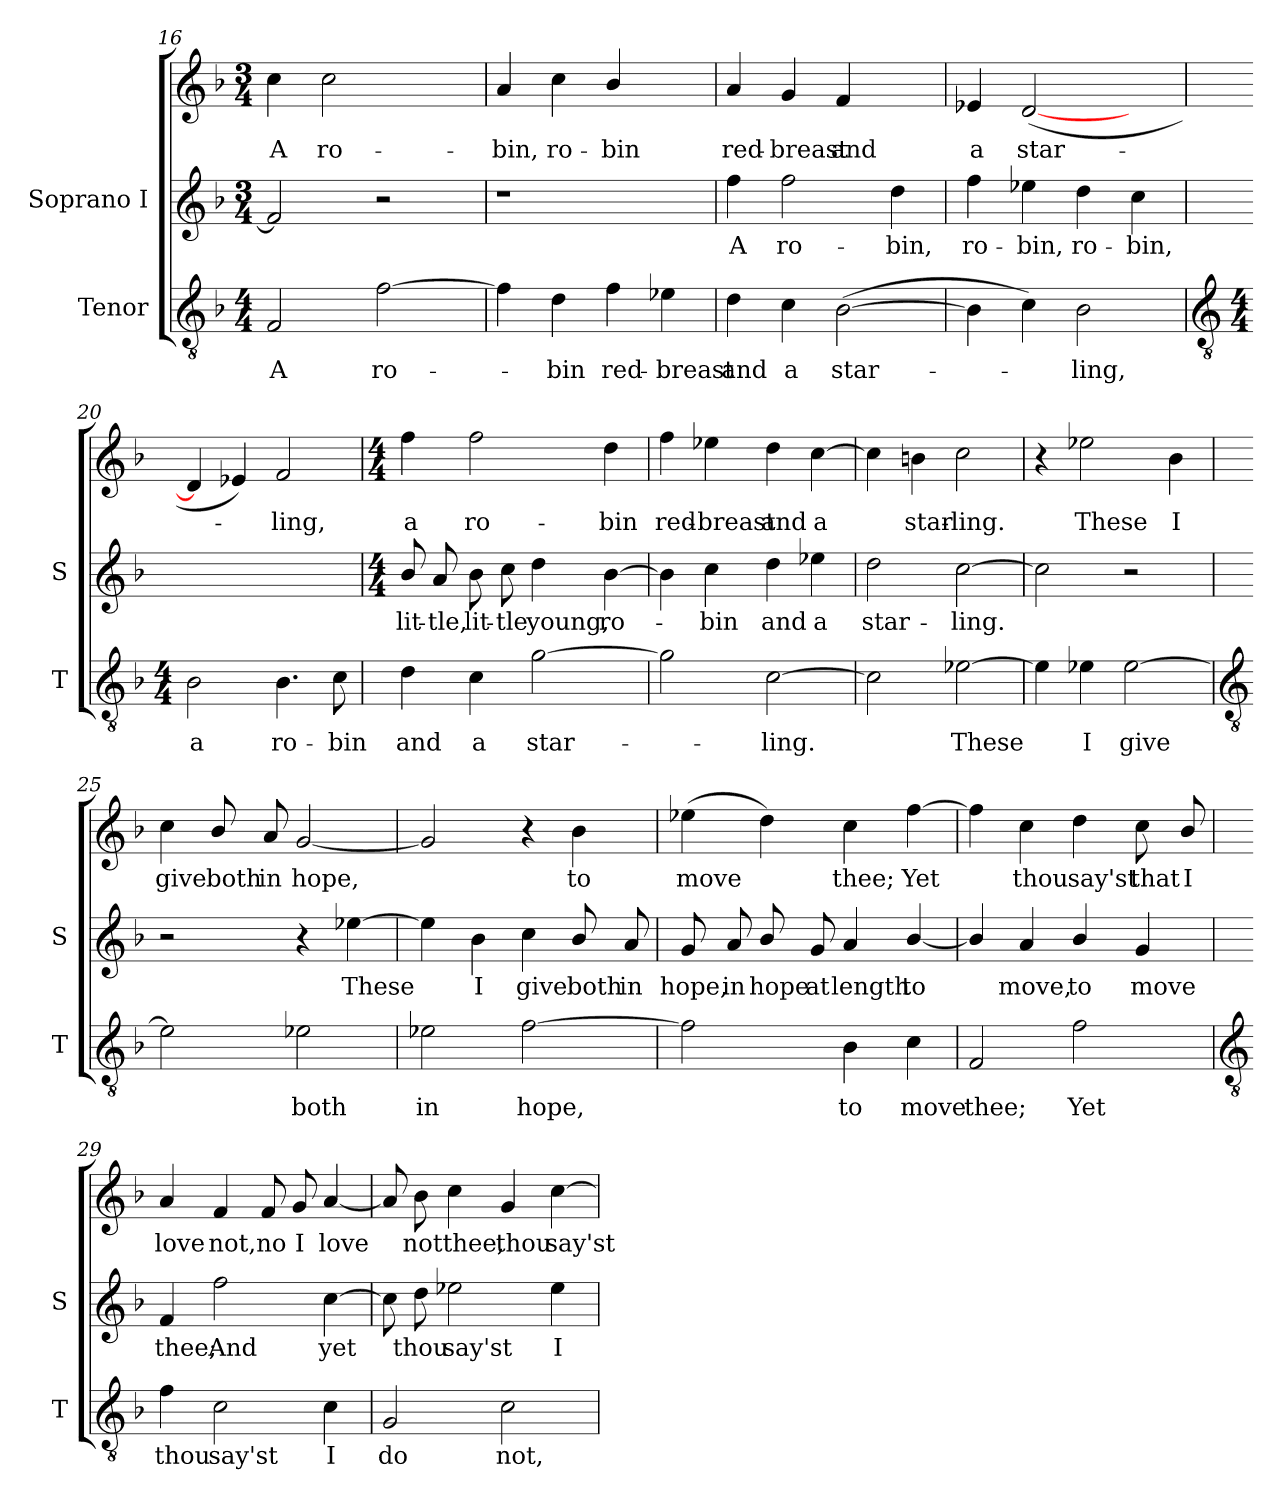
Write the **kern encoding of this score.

**kern	**text	**kern	**text	**kern	**text
*part2	*part2	*part1	*part1	*part1	*part1
*staff3	*staff3	*staff2	*staff2	*staff1	*staff1
*I"Tenor	*	*I"Soprano I	*	*	*
*I'T	*	*I'S	*	*	*
*clefGv2	*	*clefG2	*	*clefG2	*
*k[b-]	*	*k[b-]	*	*k[b-]	*
*F:	*	*F:	*	*F:	*
*M4/4	*	*M3/4	*	*M3/4	*
=16	=16	=16	=16	=16	=16
!	!LO:LY:b	!	!	!	!LO:LY:b
2F	A	2f]	.	4cc	A
!	!	!	!	!	!LO:LY:b
.	.	.	.	2cc	ro-
!	!LO:LY:b	!	!	!	!
[2f	ro-	2r	.	.	.
.	.	.	.	4ryy	.
=17	=17	=17	=17	=17	=17
!	!	!LO:N:vis=1	!	!	!LO:LY:b
4f]	.	2.r	.	4a	-bin,
!	!LO:LY:b	!	!	!	!LO:LY:b
4d	bin	.	.	4cc	ro-
!	!LO:LY:b	!	!	!	!LO:LY:b
4f	red-	.	.	4b-/	-bin
!	!LO:LY:b	!	!	!	!
4e-X	-breast	4ryy	.	4ryy	.
=18	=18	=18	=18	=18	=18
!	!LO:LY:b	!	!LO:LY:b	!	!LO:LY:b
4d	and	4ff	A	4a	red-
!	!LO:LY:b	!	!LO:LY:b	!	!LO:LY:b
4c	a	2ff	ro-	4g	-breast
!	!LO:LY:b	!	!	!	!LO:LY:b
(>[2B-	star-	.	.	4f	and
!	!	!	!LO:LY:b	!	!
.	.	4dd	-bin,	4ryy	.
=19	=19	=19	=19	=19	=19
!	!	!	!LO:LY:b	!	!LO:LY:b
4B-]	.	4ff	ro-	4e-X	a
!	!	!	!LO:LY:b	!	!LO:LY:b
4c)	.	4ee-X	-bin,	(<[2d	star-
!	!LO:LY:b	!	!LO:LY:b	!	!
2B-	ling,	4dd	ro-	.	.
!	!	!	!LO:LY:b	!	!
.	.	4cc	-bin,	4ryy	.
!!LO:LB:g=z
=20	=20	=20	=20	=20	=20
*clefGv2	*	*	*	*	*
*M4/4	*	*	*	*	*
!	!LO:LY:b	!	!	!	!
2B-	a	1ryy	.	4d]	.
.	.	.	.	4e-X)	.
!	!LO:LY:b	!	!	!	!LO:LY:b
4.B-	ro-	.	.	2f	ling,
!	!LO:LY:b	!	!	!	!
8c	-bin	.	.	.	.
!!LO:LB:g=z
=21	=21	=21	=21	=21	=21
*	*	*M4/4	*	*M4/4	*
!	!LO:LY:b	!	!LO:LY:b	!	!LO:LY:b
4d	and	8b-/	lit-	4ff	a
!	!	!	!LO:LY:b	!	!
.	.	8a	-tle,	.	.
!	!LO:LY:b	!	!LO:LY:b	!	!LO:LY:b
4c	a	8b-	lit-	2ff	ro-
!	!	!	!LO:LY:b	!	!
.	.	8cc	-tle	.	.
!	!LO:LY:b	!	!LO:LY:b	!	!
[2g	star-	4dd	young,	.	.
!	!	!	!LO:LY:b	!	!LO:LY:b
.	.	[4b-	ro-	4dd	-bin
=22	=22	=22	=22	=22	=22
!	!	!	!	!	!LO:LY:b
2g]	.	4b-]	.	4ff	red-
!	!	!	!LO:LY:b	!	!LO:LY:b
.	.	4cc	bin	4ee-X	-breast
!	!LO:LY:b	!	!LO:LY:b	!	!LO:LY:b
[2c	ling.	4dd	and	4dd	and
!	!	!	!LO:LY:b	!	!LO:LY:b
.	.	4ee-X	a	[4cc	a
=23	=23	=23	=23	=23	=23
!	!	!	!LO:LY:b	!	!
2c]	.	2dd	star-	4cc]	.
!	!	!	!	!	!LO:LY:b
.	.	.	.	4bn	star-
!	!LO:LY:b	!	!LO:LY:b	!	!LO:LY:b
[2e-X	These	[2cc	-ling.	2cc	-ling.
=24	=24	=24	=24	=24	=24
4e-]	.	2cc]	.	4r	.
!	!LO:LY:b	!	!	!	!LO:LY:b
4e-	I	.	.	2ee-X	These
!	!LO:LY:b	!	!	!	!
[2e-	give	2r	.	.	.
!	!	!	!	!	!LO:LY:b
.	.	.	.	4b-	I
!!LO:LB:g=z
=25	=25	=25	=25	=25	=25
*clefGv2	*	*	*	*	*
!	!	!	!	!	!LO:LY:b
2e-]	.	2r	.	4cc	give
!	!	!	!	!	!LO:LY:b
.	.	.	.	8b-/	both
!	!	!	!	!	!LO:LY:b
.	.	.	.	8a	in
!	!LO:LY:b	!	!	!	!LO:LY:b
2e-	both	4r	.	[2g	hope,
!	!	!	!LO:LY:b	!	!
.	.	[4ee-X	These	.	.
!!LO:LB:g=z
=26	=26	=26	=26	=26	=26
!	!LO:LY:b	!	!	!	!
2e-X	in	4ee-]	.	2g]	.
!	!	!	!LO:LY:b	!	!
.	.	4b-	I	.	.
!	!LO:LY:b	!	!LO:LY:b	!	!
[2f	hope,	4cc	give	4r	.
!	!	!	!LO:LY:b	!	!LO:LY:b
.	.	8b-/	both	4b-	to
!	!	!	!LO:LY:b	!	!
.	.	8a	in	.	.
=27	=27	=27	=27	=27	=27
!	!	!	!LO:LY:b	!	!LO:LY:b
2f]	.	8g	hope,	(>4ee-X	move
!	!	!	!LO:LY:b	!	!
.	.	8a	in	.	.
!	!	!	!LO:LY:b	!	!
.	.	8b-/	hope	4dd)	.
!	!	!	!LO:LY:b	!	!
.	.	8g	at	.	.
!	!LO:LY:b	!	!LO:LY:b	!	!LO:LY:b
4B-	to	4a	length	4cc	thee;
!	!LO:LY:b	!	!LO:LY:b	!	!LO:LY:b
4c	move	[4b-/	to	[4ff	Yet
=28	=28	=28	=28	=28	=28
!	!LO:LY:b	!	!	!	!
2F	thee;	4b-/]	.	4ff]	.
!	!	!	!LO:LY:b	!	!LO:LY:b
.	.	4a	move,	4cc	thou
!	!LO:LY:b	!	!LO:LY:b	!	!LO:LY:b
2f	Yet	4b-/	to	4dd	say'st
!	!	!	!LO:LY:b	!	!LO:LY:b
.	.	4g	move	8cc	that
!	!	!	!	!	!LO:LY:b
.	.	.	.	8b-/	I
!!LO:LB:g=z
=29	=29	=29	=29	=29	=29
*clefGv2	*	*	*	*	*
!	!LO:LY:b	!	!LO:LY:b	!	!LO:LY:b
4f	thou	4f	thee;	4a	love
!	!LO:LY:b	!	!LO:LY:b	!	!LO:LY:b
2c	say'st	2ff	And	4f	not,
!	!	!	!	!	!LO:LY:b
.	.	.	.	8f	no
!	!	!	!	!	!LO:LY:b
.	.	.	.	8g	I
!	!LO:LY:b	!	!LO:LY:b	!	!LO:LY:b
4c	I	[4cc	yet	[4a	love
!!LO:LB:g=z
=30	=30	=30	=30	=30	=30
!	!LO:LY:b	!	!	!	!
2G	do	8cc]	.	8a]	.
!	!	!	!LO:LY:b	!	!LO:LY:b
.	.	8dd	thou	8b-	not
!	!	!	!LO:LY:b	!	!LO:LY:b
.	.	2ee-X	say'st	4cc	thee,
!	!LO:LY:b	!	!	!	!LO:LY:b
2c	not,	.	.	4g	thou
!	!	!	!LO:LY:b	!	!LO:LY:b
.	.	4ee-	I	[4cc	say'st
=	=	=	=	=	=
*-	*-	*-	*-	*-	*-
